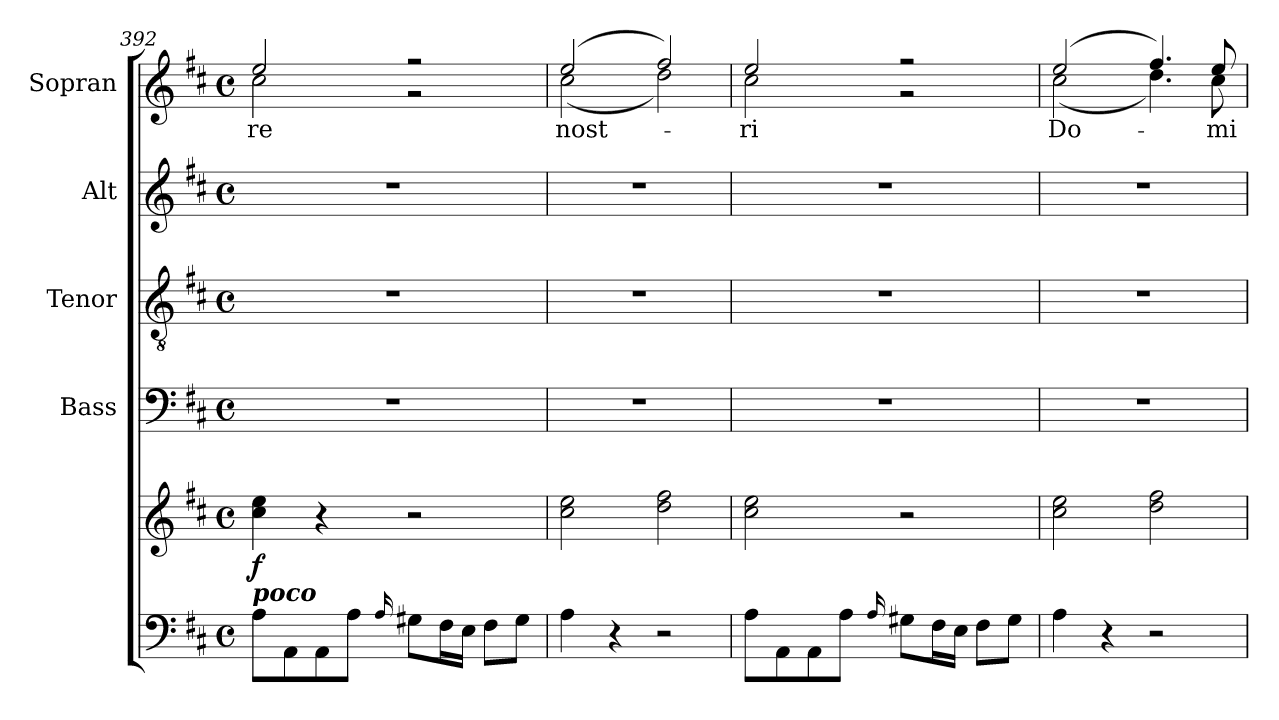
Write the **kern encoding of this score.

**kern	**kern	**dynam	**kern	**kern	**kern	**kern	**text
*part5	*part5	*part5	*part4	*part3	*part2	*part1	*part1
*staff6	*staff5	*staff5/6	*staff4	*staff3	*staff2	*staff1	*staff1
*	*	*	*I"Bass	*I"Tenor	*I"Alt	*I"Sopran	*
*	*	*	*I'B.	*I'T.	*I'A.	*I'S.	*
!!LO:LB:g=z
*clefF4	*clefG2	*	*clefF4	*clefGv2	*clefG2	*clefG2	*
*k[f#c#]	*k[f#c#]	*	*k[f#c#]	*k[f#c#]	*k[f#c#]	*k[f#c#]	*
*D:	*D:	*	*D:	*D:	*D:	*D:	*
*M4/4	*M4/4	*	*M4/4	*M4/4	*M4/4	*M4/4	*
*met(c)	*met(c)	*	*met(c)	*met(c)	*met(c)	*met(c)	*
=392	=392	=392	=392	=392	=392	=392	=392
!	!LO:TX:b:Bi:t=poco	!	!	!	!	!	!
!	!	!LO:DY:b	!	!	!	!	!LO:LY:b
*	*	*	*	*	*	*^	*
8A\L	4cc#\ 4ee\	f	1r	1r	1r	2ee/	2cc#\	-re
8AA\	.	.	.	.	.	.	.	.
8AA\	4r	.	.	.	.	.	.	.
8A\J	.	.	.	.	.	.	.	.
16qqA/	.	.	.	.	.	.	.	.
8G#X\L	2r	.	.	.	.	2r	2r	.
16F#\L	.	.	.	.	.	.	.	.
16E\JJ	.	.	.	.	.	.	.	.
8F#\L	.	.	.	.	.	.	.	.
8G#\J	.	.	.	.	.	.	.	.
!!LO:PB:g=z	!!
=393	=393	=393	=393	=393	=393	=393	=393	=393
!	!	!	!	!	!	!	!	!LO:LY:b
4A\	2cc#\ 2ee\	.	1r	1r	1r	(2ee/	(<2cc#\	nost-
4r	.	.	.	.	.	.	.	.
2r	2dd\ 2ff#\	.	.	.	.	2ff#/)	2dd\)	.
!!LO:LB:g=z	!!
=394	=394	=394	=394	=394	=394	=394	=394	=394
!	!	!	!	!	!	!	!	!LO:LY:b
8A\L	2cc#\ 2ee\	.	1r	1r	1r	2ee/	2cc#\	-ri
8AA\	.	.	.	.	.	.	.	.
8AA\	.	.	.	.	.	.	.	.
8A\J	.	.	.	.	.	.	.	.
16qqA/	.	.	.	.	.	.	.	.
8G#X\L	2r	.	.	.	.	2r	2r	.
16F#\L	.	.	.	.	.	.	.	.
16E\JJ	.	.	.	.	.	.	.	.
8F#\L	.	.	.	.	.	.	.	.
8G#\J	.	.	.	.	.	.	.	.
!!LO:PB:g=z	!!
=395	=395	=395	=395	=395	=395	=395	=395	=395
!	!	!	!	!	!	!	!	!LO:LY:b
4A\	2cc#\ 2ee\	.	1r	1r	1r	(2ee/	(<2cc#\	Do-
4r	.	.	.	.	.	.	.	.
2r	2dd\ 2ff#\	.	.	.	.	4.ff#/)	4.dd\)	.
!	!	!	!	!	!	!	!	!LO:LY:b
.	.	.	.	.	.	8ee/	8cc#\	-mi-
*	*	*	*	*	*	*v	*v	*
=	=	=	=	=	=	=	=
*-	*-	*-	*-	*-	*-	*-	*-
